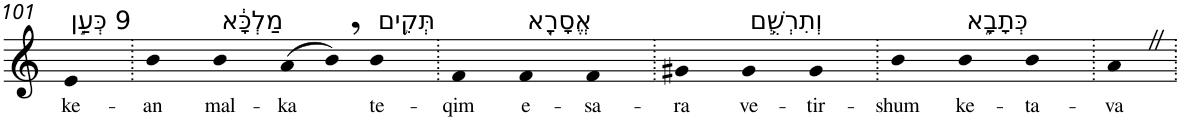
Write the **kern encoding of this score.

**kern	**text
*part1	*part1
*staff1	*staff1
*I"Piano	*
*I'Pno	*
!!LO:PB:g=z
*clefG2	*
*k[]	*
=101	=101
!LO:TX:a:t=9 כְּעַ֣ן	!
!	!LO:LY:b
4e	ke-
=102.	=102.
!	!LO:LY:b
4b	-an
!LO:TX:a:t=מַלְכָּ֔א	!
!	!LO:LY:b
4b	mal-
!	!LO:LY:b
(>8a	-ka
8b,)	.
!LO:TX:a:t=תְּקִ֥ים	!
!	!LO:LY:b
4b	te-
=103.	=103.
!	!LO:LY:b
4f	-qim
!LO:TX:a:t=אֱסָרָ֖א	!
!	!LO:LY:b
4f	e-
!	!LO:LY:b
4f	-sa-
=104.	=104.
!	!LO:LY:b
4g#X	-ra
!LO:TX:a:t=וְתִרְשֻׁ֣ם	!
!	!LO:LY:b
4g#	ve-
!	!LO:LY:b
4g#	-tir-
=105.	=105.
!	!LO:LY:b
4b	-shum
!LO:TX:a:t=כְּתָבָ֑א	!
!	!LO:LY:b
4b	ke-
!	!LO:LY:b
4b	-ta-
=106.	=106.
!	!LO:LY:b
4aZ	-va
=.	=.
*-	*-
